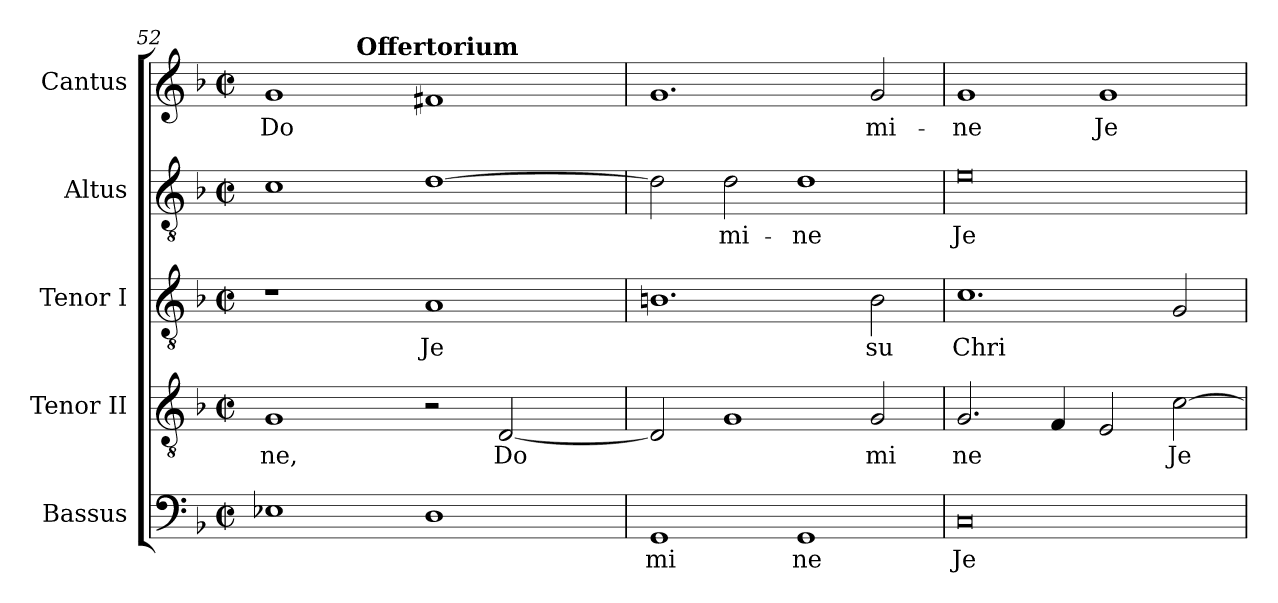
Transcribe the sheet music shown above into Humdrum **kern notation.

**kern	**text	**kern	**text	**kern	**text	**kern	**text	**kern	**text
*part5	*part5	*part4	*part4	*part3	*part3	*part2	*part2	*part1	*part1
*staff5	*staff5	*staff4	*staff4	*staff3	*staff3	*staff2	*staff2	*staff1	*staff1
*I"Bassus	*	*I"Tenor II	*	*I"Tenor I	*	*I"Altus	*	*I"Cantus	*
*I'B	*	*I'T II	*	*I'T I	*	*I'A	*	*I'C	*
*clefF4	*	*clefGv2	*	*clefGv2	*	*clefGv2	*	*clefG2	*
*k[b-]	*	*k[b-]	*	*k[b-]	*	*k[b-]	*	*k[b-]	*
*F:	*	*F:	*	*F:	*	*F:	*	*F:	*
*M2/2	*	*M2/2	*	*M2/2	*	*M2/2	*	*M2/2	*
*met(c|)	*	*met(c|)	*	*met(c|)	*	*met(c|)	*	*met(c|)	*
=52	=52	=52	=52	=52	=52	=52	=52	=52	=52
!	!LO:LY:b:cj	!	!LO:LY:b:cj	!	!	!	!LO:LY:b:cj	!	!LO:LY:b:cj
*	*	*	*	*	*	*	*	*^	*
1E-X	.	1G	ne,	1r	.	1c	--	1g	2ryy	Do-
.	.	.	.	.	.	.	.	.	32.ryy	.
!	!	!	!	!	!	!	!	!	!LO:TX:a:B:t=Offertorium	!
.	.	.	.	.	.	.	.	.	1ryy	.
!	!LO:LY:b:cj	!	!	!	!LO:LY:b:cj	!	!LO:LY:b:cj	!	!	!LO:LY:b:cj
1D	.	2r	.	1A	Je	[>1d	--	1f#X	.	--
!	!	!	!LO:LY:b:cj	!	!	!	!	!	!	!
.	.	[<2D/	Do	.	.	.	.	.	.	.
.	.	.	.	.	.	.	.	.	4ryy	.
.	.	.	.	.	.	.	.	.	8ryy	.
.	.	.	.	.	.	.	.	.	16ryy	.
.	.	.	.	.	.	.	.	.	64ryy	.
=53	=53	=53	=53	=53	=53	=53	=53	=53	=53	=53
!	!LO:LY:b:cj	!	!LO:LY:b:cj	!	!LO:LY:b:cj	!	!LO:LY:b:cj	!	!	!LO:LY:b:cj
*	*	*	*	*	*	*	*	*v	*v	*
1GG	mi	2D/]	.	1.Bn	.	2d\]	--	1.g	--
!	!	!	!LO:LY:b:cj	!	!	!	!LO:LY:b:cj	!	!
.	.	1G	.	.	.	2d\	-mi-	.	.
!	!LO:LY:b:cj	!	!	!	!	!	!LO:LY:b:cj	!	!
1GG	ne	.	.	.	.	1d	-ne	.	.
!	!	!	!LO:LY:b:cj	!	!LO:LY:b:cj	!	!	!	!LO:LY:b:cj
.	.	2G/	mi	2B\	su	.	.	2g/	-mi-
=54	=54	=54	=54	=54	=54	=54	=54	=54	=54
!	!LO:LY:b:cj	!	!LO:LY:b:cj	!	!LO:LY:b:cj	!	!LO:LY:b:cj	!	!LO:LY:b:cj
0C	Je	2.G/	ne	1.c	Chri	0e	Je-	1g	-ne
!	!	!	!LO:LY:b:cj	!	!	!	!	!	!
.	.	4F/	.	.	.	.	.	.	.
!	!	!	!LO:LY:b:cj	!	!	!	!	!	!LO:LY:b:cj
.	.	2E/	.	.	.	.	.	1g	Je-
!	!	!	!LO:LY:b:cj	!	!LO:LY:b:cj	!	!	!	!
.	.	[>2c\	Je	2G/	.	.	.	.	.
=	=	=	=	=	=	=	=	=	=
*-	*-	*-	*-	*-	*-	*-	*-	*-	*-
